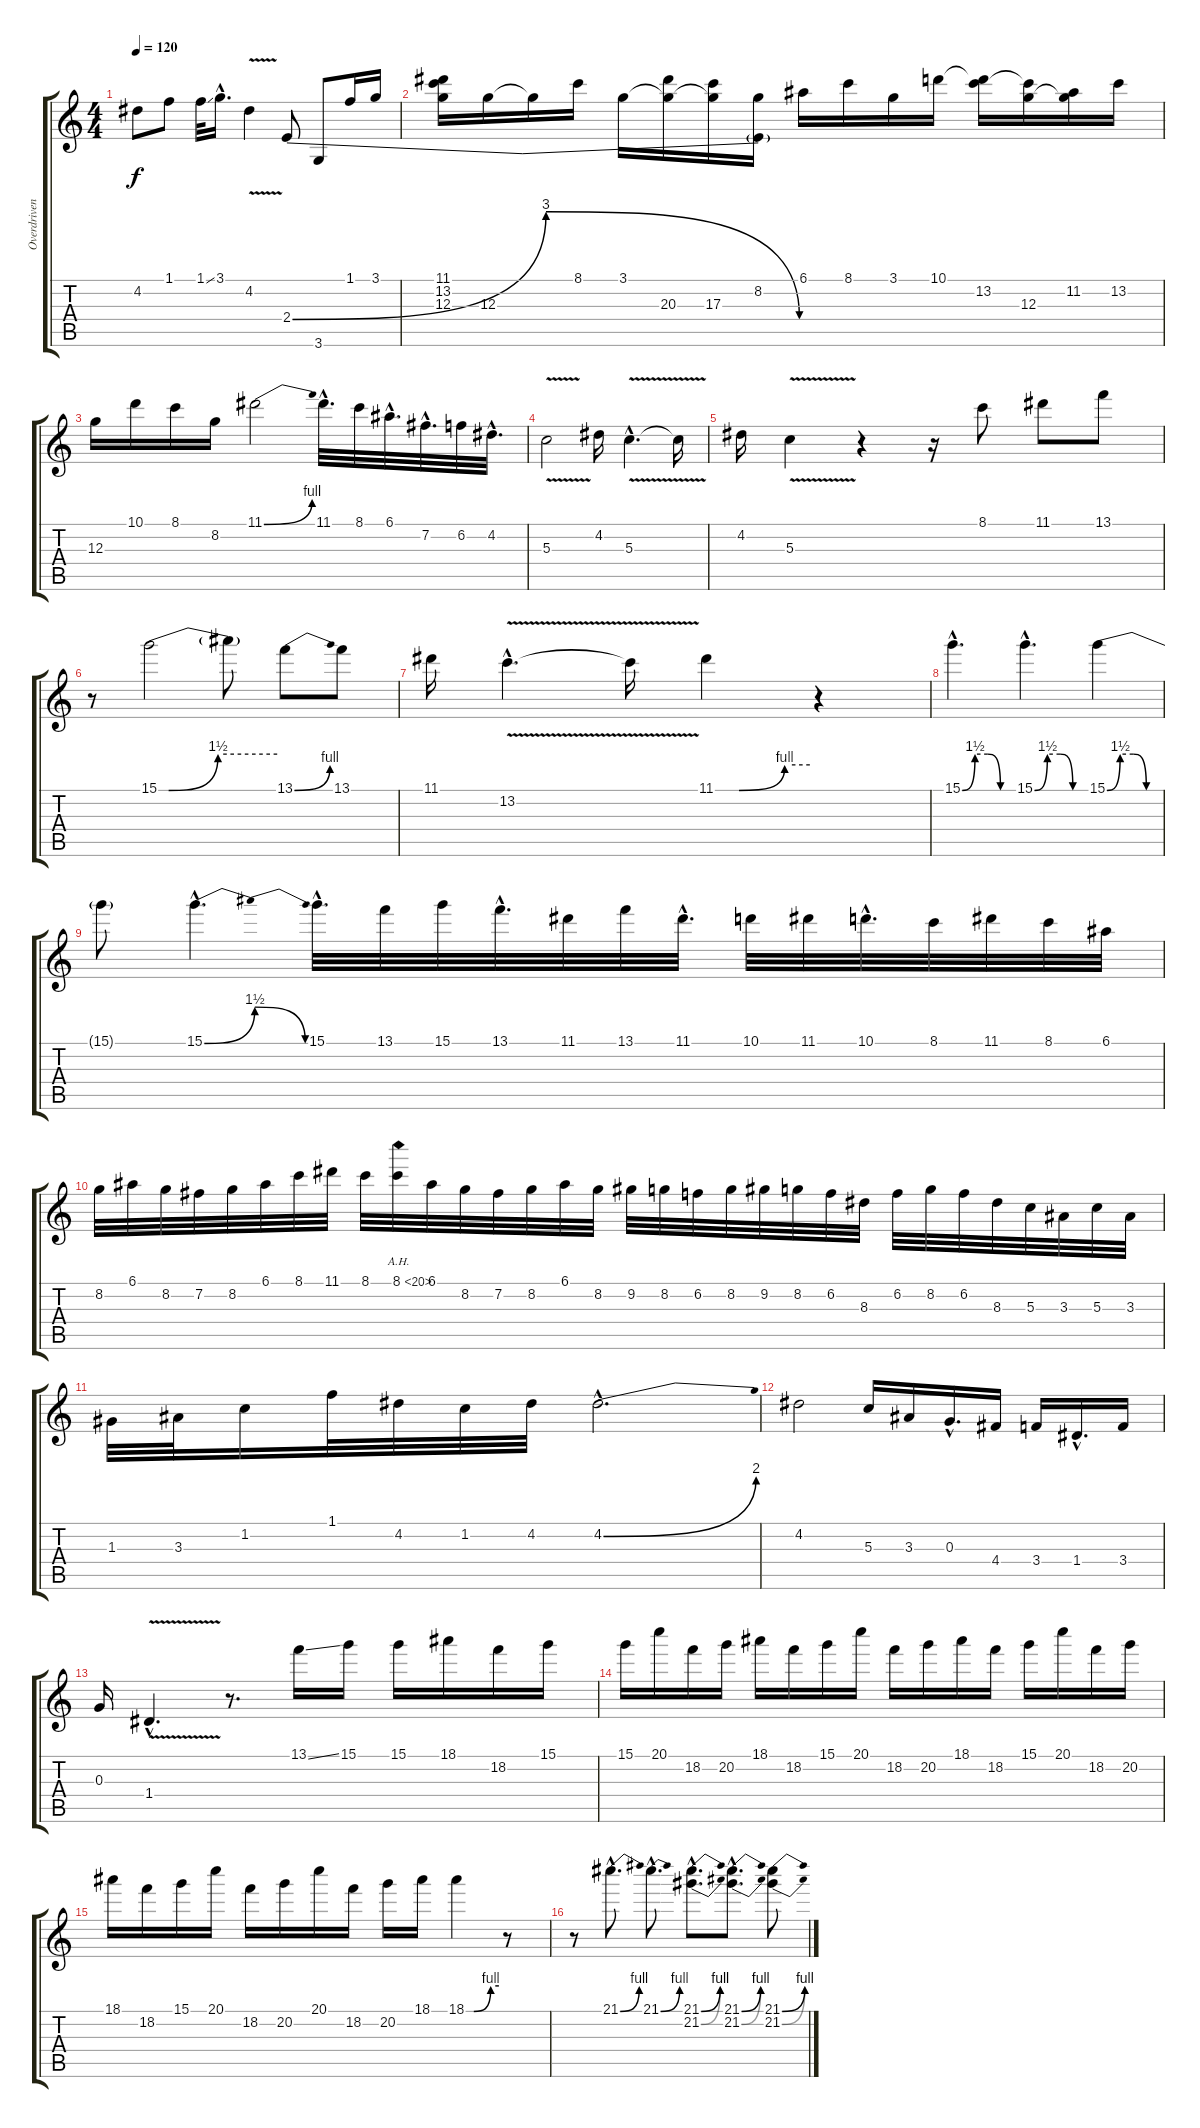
\track ("Overdriven Guitar" "Overdriven") {instrument overdrivenguitar}
\staff {score tabs}
\tuning (E4 B3 G3 D3 A2 E2) {hide}
\ts (4 4)
\tempo 120
\clef g2
\ks c
4.2.8{dy f} 1.1.8 1.1{ss}.32 3.1{hac}.16{d} 4.2{v}.4 2.4{be (bendrelease 0 0 30 12 30 12 60 0)}.8 3.6.8 1.1.16 3.1.16 |
(11.1 13.2 12.3).16 12.3.16 12.3{t}.16 8.1.16 3.1.16 (3.1{t} 20.3).16 (3.1{t} 17.3).16 (8.2 2.4{t}).16 6.1.16 8.1.16 3.1.16 10.1.16 (10.1{t} 13.2).16 (13.2{t} 12.3).16 (11.2 12.3{t}).16 13.2.16 |
12.3.16 10.1.16 8.1.16 8.2.16 11.1{be (bend 0 0 60 4)}.2 11.1{hac}.32{d} 8.1.32 6.1{hac}.32{d} 7.2{hac}.32{d} 6.2.32 4.2{hac}.32{d} |
5.3{v}.2 4.2.16 5.3{v hac}.4{d} 5.3{t}.16 |
4.2.16 5.3{v}.4 r.4 r.16 8.1.8 11.1.8 13.1.8 |
r.8 15.1{be (custom 0 0 5 0 30 6 60 6)}.2 15.1{t}.8 13.1{be (bend 0 0 60 4)}.8 13.1.8 |
11.1.16 13.2{v hac}.4{d} 13.2{t}.16 11.1{be (custom 0 0 15 0 44 4 60 4)}.4 r.4 |
15.1{be (custom 0 0 15 6 30 6 45 0 60 0) hac}.4{d} 15.1{be (custom 0 0 15 6 30 6 45 0 60 0) hac}.4{d} 15.1{be (custom 0 0 15 6 30 6 45 0 60 0)}.4 |
15.1{t}.8 15.1{be (bendrelease 0 0 30 6 45 6 60 0) hac}.4{d} 15.1{hac}.32{d} 13.1.32 15.1.32 13.1{hac}.32{d} 11.1.32 13.1.32 11.1{hac}.32{d} 10.1.32 11.1.32 10.1{hac}.32{d} 8.1.32 11.1.32 8.1.32 6.1.32 |
8.2.32 6.1.32 8.2.32 7.2.32 8.2.32 6.1.32 8.1.32 11.1.32 8.1.32 8.1{ah 12}.32 6.1.32 8.2.32 7.2.32 8.2.32 6.1.32 8.2.32 9.2.32 8.2.32 6.2.32 8.2.32 9.2.32 8.2.32 6.2.32 8.3.32 6.2.32 8.2.32 6.2.32 8.3.32 5.3.32 3.3.32 5.3.32 3.3.32 |
1.3.32 3.3.32 1.2.16 1.1.32 4.2.32 1.2.32 4.2.32 4.2{be (bend 0 0 60 8) hac}.2{d} |
4.2.2 5.3.16 3.3.16 0.3{hac}.16{d} 4.4.16 3.4.16 1.4{hac}.16{d} 3.4.16 |
0.3.16 1.4{v hac}.4{d} r.8{d} 13.1{ss}.16 15.1.16 15.1.16 18.1.16 18.2.16 15.1.16 |
15.1.16 20.1.16 18.2.16 20.2.16 18.1.16 18.2.16 15.1.16 20.1.16 18.2.16 20.2.16 18.1.16 18.2.16 15.1.16 20.1.16 18.2.16 20.2.16 |
18.1.16 18.2.16 15.1.16 20.1.16 18.2.16 20.2.16 20.1.16 18.2.16 20.2.16 18.1.16 18.1{be (custom 0 0 14 0 45 4 60 4)}.4 r.8 |
r.8 21.1{be (bend 0 0 60 4) hac}.8{d} 21.1{be (bend 0 0 60 4) hac}.8{d} (21.1{be (bend 0 0 60 4) hac} 21.2{be (bend 0 0 60 4) hac}).8{d} (21.1{be (bend 0 0 60 4) hac} 21.2{be (bend 0 0 60 4) hac}).8{d} (21.1{be (bend 0 0 60 4)} 21.2{be (bend 0 0 60 4)}).8
